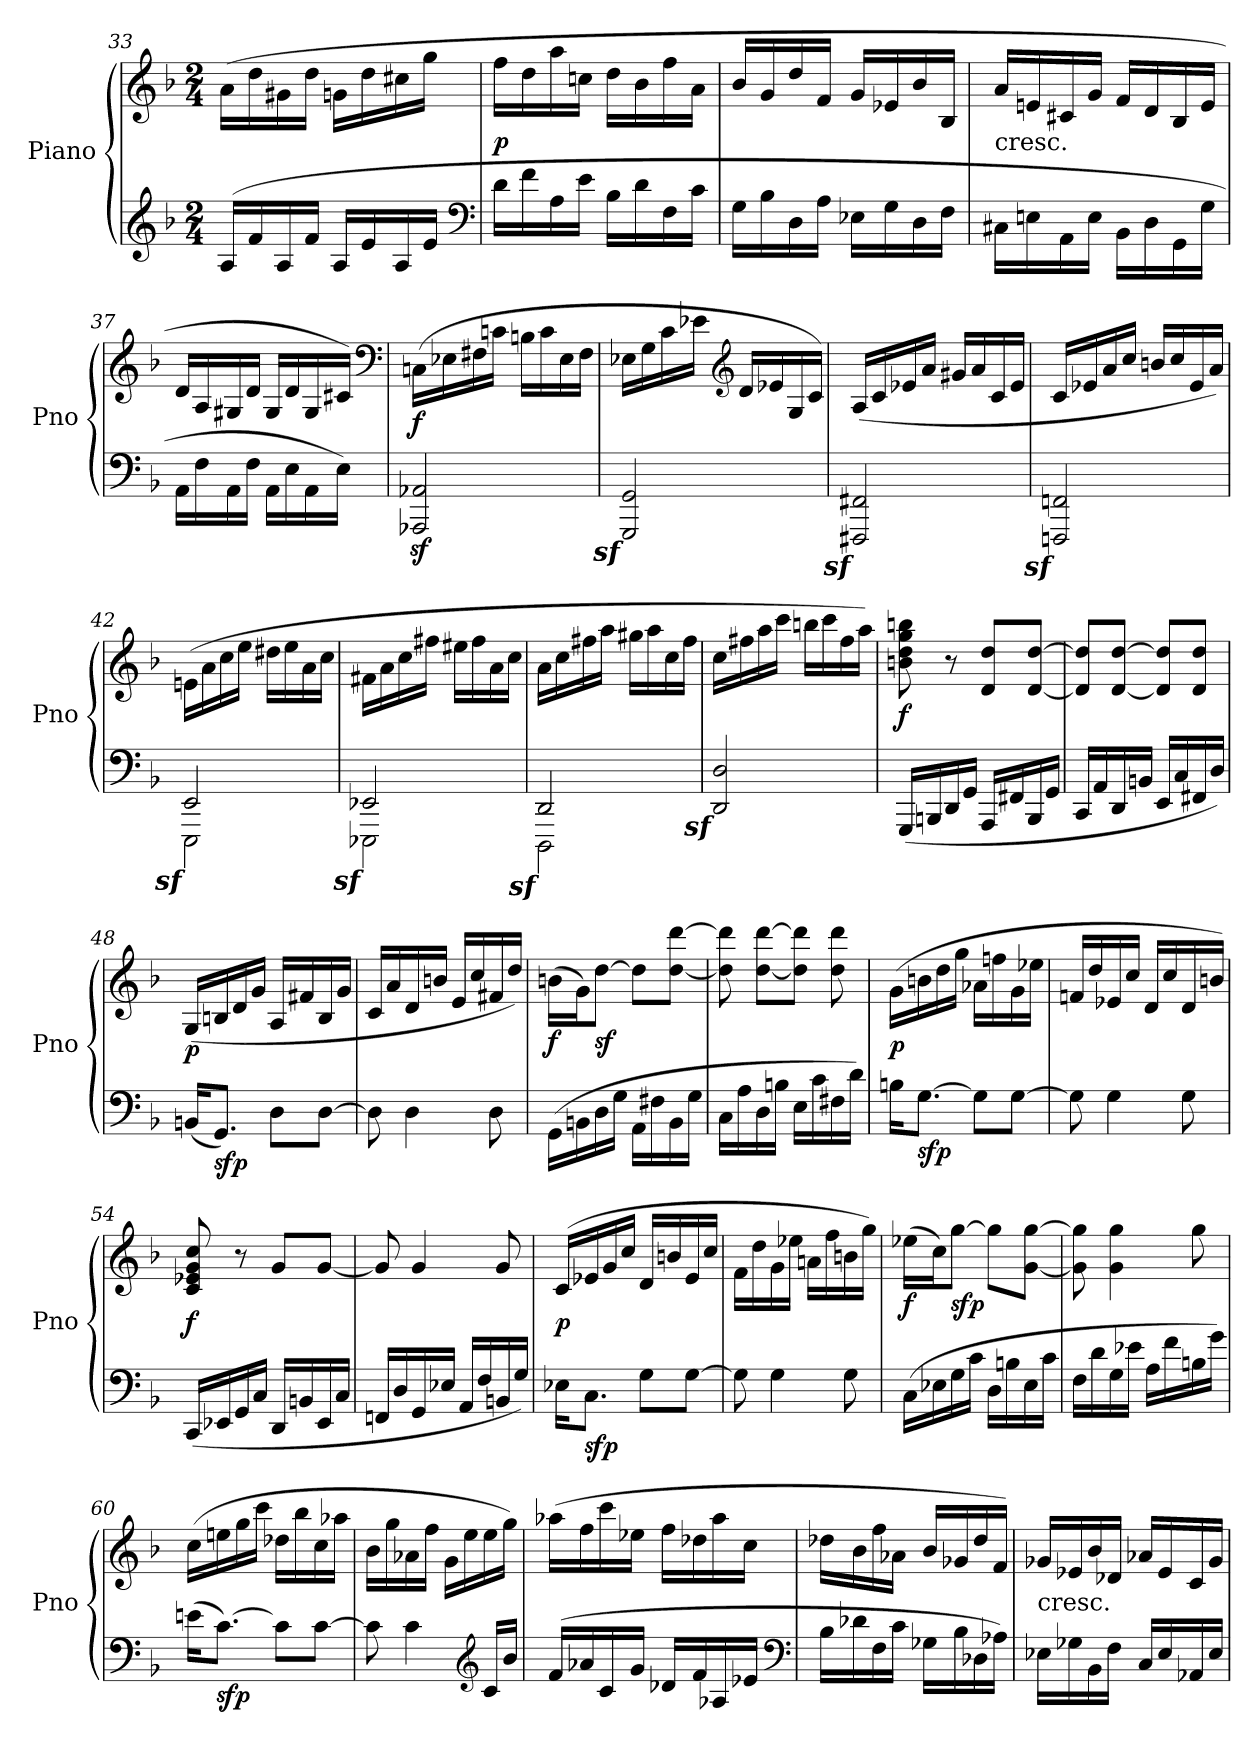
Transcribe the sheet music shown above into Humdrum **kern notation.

**kern	**kern	**dynam
*part1	*part1	*part1
*staff2	*staff1	*staff1/2
*I"Piano	*	*
*I'Pno	*	*
*clefG2	*clefG2	*
*k[b-]	*k[b-]	*
*F:	*F:	*
*M2/4	*M2/4	*
=33	=33	=33
(<16ALL	(16aLL	.
16f	16dd	.
16A	16g#X	.
16fJJ	16ddJJ	.
16ALL	16gnLL	.
16e	16dd	.
16A	16cc#X	.
16eJJ	16ggJJ	.
*clefF4	*	*
=34	=34	=34
16dLL	16ffLL	p
16f	16dd	.
16A	16aa	.
16eJJ	16ccnJJ	.
16B-LL	16ddLL	.
16d	16b-	.
16F	16ff	.
16cJJ	16aJJ	.
=35	=35	=35
16GLL	16b-LL	.
16B-	16g	.
16D	16dd	.
16AJJ	16fJJ	.
16E-XLL	16gLL	.
16G	16e-X	.
16D	16b-	.
16FJJ	16B-JJ	.
=36	=36	=36
!	!LO:TX:c:t=cresc.	!
16C#X\LL	16aLL	.
16En\	16en	.
16AA\	16c#X	.
16E\JJ	16gJJ	.
16BB-\LL	16fLL	.
16D\	16d	.
16GG\	16B-	.
16G\JJ	16eJJ	.
=37	=37	=37
16AA\LL	16dLL	.
16F\	16A	.
16AA\	16G#X	.
16F\JJ	16dJJ	.
16AA\LL	16G#LL	.
16E\	16d	.
16AA\	16G#	.
16E\JJ)	16c#XJJ)	.
*	*clefF4	*
=38	=38	=38
2AAA-Xz 2AA-Xz	(16CnLL	f
.	16E-X	.
.	16F#X	.
.	16cnJJ	.
.	16BnLL	.
.	16c	.
.	16E-	.
.	16F#JJ	.
=39	=39	=39
!LO:DY:rj	!	!
2GGGz 2GGz	16E-XLL	.
.	16G	.
.	16c	.
.	16e-XJJ	.
*	*clefG2	*
.	16dLL	.
.	16e-X	.
.	16G	.
.	16cJJ)	.
=40	=40	=40
!LO:DY:rj	!	!
2FFF#Xz 2FF#Xz	(16ALL	.
.	16c	.
.	16e-X	.
.	16aJJ	.
.	16g#XLL	.
.	16a	.
.	16c	.
.	16e-JJ	.
=41	=41	=41
!LO:DY:rj	!	!
2FFFnz 2FFnz	16cLL	.
.	16e-X	.
.	16a	.
.	16ccJJ	.
.	16bnLL	.
.	16cc	.
.	16e-	.
.	16aJJ)	.
=42	=42	=42
*^	*	*
!	!LO:DY:rj	!	!
2EE	2EEEz<	(16en\LL	.
.	.	16a\	.
.	.	16cc\	.
.	.	16ee\JJ	.
.	.	16dd#XLL	.
.	.	16ee	.
.	.	16a	.
.	.	16ccJJ	.
=43	=43	=43	=43
!	!LO:DY:rj	!	!
2EE-X	2EEE-Xz<	16f#XLL	.
.	.	16a	.
.	.	16cc	.
.	.	16ff#XJJ	.
.	.	16ee#XLL	.
.	.	16ff#	.
.	.	16a	.
.	.	16ccJJ	.
=44	=44	=44	=44
!	!LO:DY:rj	!	!
2DD	2DDDz<	16aLL	.
.	.	16cc	.
.	.	16ff#X	.
.	.	16aaJJ	.
.	.	16gg#XLL	.
.	.	16aa	.
.	.	16cc	.
.	.	16ff#JJ	.
*v	*v	*	*
=45	=45	=45
!LO:DY:rj	!	!
2DDz 2Dz	16ccLL	.
.	16ff#X	.
.	16aa	.
.	16cccJJ	.
.	16bbnLL	.
.	16ccc	.
.	16ff#	.
.	16aaJJ)	.
=46	=46	=46
(16GGGLL	8bn 8dd 8gg 8bbn	f
16BBBn	.	.
16DD	8r	.
16GGJJ	.	.
16AAALL	8d 8ddL	.
16FF#X	.	.
16BBB	[8d [8ddJ	.
16GGJJ	.	.
=47	=47	=47
16CCLL	8d] 8dd]L	.
16AA	.	.
16DD	[8d [8ddJ	.
16BBnJJ	.	.
16EELL	8d] 8dd]L	.
16C	.	.
16FF#X	8d 8ddJ	.
16DJJ)	.	.
=48	=48	=48
(16BBnKL	(16GLL	p
!	!	!LO:DY:b=2
8.GGJ)	16Bn	sfp
.	16d	.
.	16gJJ	.
8DL	16ALL	.
.	16f#X	.
[8DJ	16B	.
.	16gJJ	.
=49	=49	=49
8D]	16cLL	.
.	16a	.
4D	16d	.
.	16bnJJ	.
.	16eLL	.
.	16cc	.
8D	16f#X	.
.	16ddJJ)	.
=50	=50	=50
(16GG\LL	(16bnLL	f
16BBn\	16gJ)	.
16D\	[8ddJ	sf
16G\JJ	.	.
16AALL	8ddL]	.
16F#X	.	.
16BB	[8dd [8dddJ	.
16GJJ	.	.
=51	=51	=51
16CLL	8dd] 8ddd]	.
16A	.	.
16D	[8dd [8dddL	.
16BnJJ	.	.
16ELL	8dd] 8ddd]J	.
16c	.	.
16F#X	8dd 8ddd	.
16dJJ)	.	.
=52	=52	=52
16BnKL	(>16gLL	p
!	!	!LO:DY:b=2
[8.GJ	16bn	sfp
.	16dd	.
.	16ggJJ	.
8GL]	16a-XLL	.
.	16ffn	.
[8GJ	16g	.
.	16ee-XJJ	.
=53	=53	=53
8G]	16fnLL	.
.	16dd	.
4G	16e-X	.
.	16ccJJ	.
.	16dLL	.
.	16cc	.
8G	16d	.
.	16bnJJ)	.
=54	=54	=54
(16CCLL	8c 8e-X 8g 8cc	f
16EE-X	.	.
16GG	8r	.
16CJJ	.	.
16DDLL	8gL	.
16BBn	.	.
16EE-	[8gJ	.
16CJJ	.	.
=55	=55	=55
16FFnLL	8g]	.
16D	.	.
16GG	4g	.
16E-XJJ	.	.
16AA/LL	.	.
16F/	.	.
16BBn/	8g	.
16G/JJ)	.	.
=56	=56	=56
16E-XKL	(16cLL	p
!	!	!LO:DY:b=2
8.CJ	16e-X	sfp
.	16g	.
.	16ccJJ	.
8GL	16dLL	.
.	16bn	.
[8GJ	16e-	.
.	16ccJJ	.
=57	=57	=57
8G]	16fLL	.
.	16dd	.
4G	16g	.
.	16ee-XJJ	.
.	16anLL	.
.	16ff	.
8G	16bn	.
.	16ggJJ)	.
=58	=58	=58
(16CLL	(16ee-XLL	f
16E-X	16ccJ)	.
16G	[8ggJ	sfp
16cJJ	.	.
16DLL	8ggL]	.
16Bn	.	.
16E-	[8g [8ggJ	.
16cJJ	.	.
=59	=59	=59
16FLL	8g] 8gg]	.
16d	.	.
16G	4g 4gg	.
16e-XJJ	.	.
16ALL	.	.
16f	.	.
16Bn	8gg	.
16gJJ)	.	.
=60	=60	=60
(16enKL	(16ccLL	.
!	!	!LO:DY:b=2
[8.cJ)	16een	sfp
.	16gg	.
.	16cccJJ	.
8cL]	16dd-XLL	.
.	16bb-	.
[8cJ	16cc	.
.	16aa-XJJ	.
=61	=61	=61
8c]	16b-LL	.
.	16gg	.
4c	16a-X	.
.	16ffJJ	.
.	16gLL	.
.	16ee	.
*clefG2	*	*
16cLL	16ee	.
16b-JJ	16ggJJ)	.
=62	=62	=62
(16fLL	(>16aa-XLL	.
16a-X	16ff	.
16c	16ccc	.
16gJJ	16ee-XJJ	.
16d-XLL	16ffLL	.
16f	16dd-X	.
16A-X	16aa-	.
16e-XJJ	16ccJJ	.
*clefF4	*	*
=63	=63	=63
16B-LL	16dd-XLL	.
16d-X	16b-	.
16F	16ff	.
16cJJ	16a-XJJ	.
16G-XLL	16b-LL	.
16B-	16g-X	.
16D-X	16dd-	.
16A-XJJ)	16fJJ)	.
=64	=64	=64
!	!LO:TX:c:t=cresc.	!
16E-XLL	16g-XLL	.
16G-X	16e-X	.
16BB-	16b-	.
16FJJ	16d-XJJ	.
16CLL	16a-XLL	.
16E-	16e-	.
16AA-X	16c	.
16E-JJ	16g-JJ	.
=	=	=
*-	*-	*-
